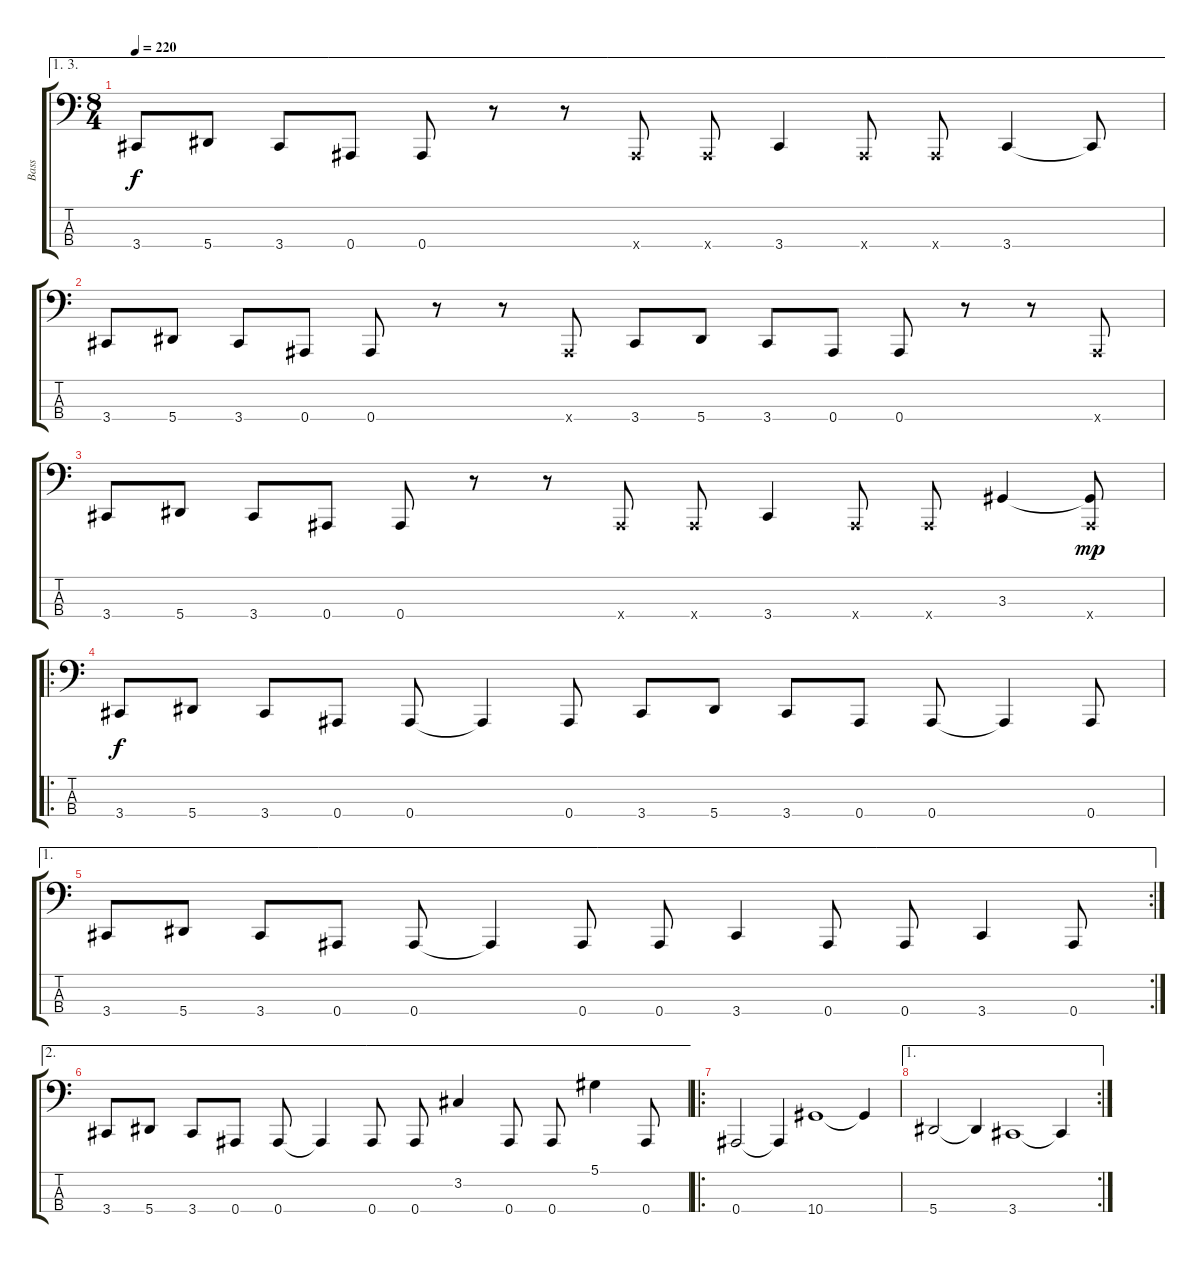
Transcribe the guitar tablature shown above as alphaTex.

\track ("Bass" "Bass") {instrument electricbassfinger}
\staff {score tabs}
\tuning (Eb2 Bb1 F1 Bb0) {hide}
\ae (1 3)
\ts (8 4)
\tempo 220
\clef f4
\ks c
3.4.8{dy f} 5.4.8 3.4.8 0.4.8 0.4.8 r.8 r.8 0.4{x}.8 0.4{x}.8 3.4.4 0.4{x}.8 0.4{x}.8 3.4.4 3.4{t}.8 |
3.4.8 5.4.8 3.4.8 0.4.8 0.4.8 r.8 r.8 0.4{x}.8 3.4.8 5.4.8 3.4.8 0.4.8 0.4.8 r.8 r.8 0.4{x}.8 |
3.4.8 5.4.8 3.4.8 0.4.8 0.4.8 r.8 r.8 0.4{x}.8 0.4{x}.8 3.4.4 0.4{x}.8 0.4{x}.8 3.3.4 (3.3{t} 0.4{x}).8{dy mp} |
\ro
3.4.8{dy f} 5.4.8 3.4.8 0.4.8 0.4.8 0.4{t}.4 0.4.8 3.4.8 5.4.8 3.4.8 0.4.8 0.4.8 0.4{t}.4 0.4.8 |
\ae 1
\rc 2
3.4.8 5.4.8 3.4.8 0.4.8 0.4.8 0.4{t}.4 0.4.8 0.4.8 3.4.4 0.4.8 0.4.8 3.4.4 0.4.8 |
\ae 2
3.4.8 5.4.8 3.4.8 0.4.8 0.4.8 0.4{t}.4 0.4.8 0.4.8 3.2.4 0.4.8 0.4.8 5.1.4 0.4.8 |
\ro
0.4.2 0.4{t}.4 10.4.1 10.4{t}.4 |
\ae 1
\rc 2
5.4.2 5.4{t}.4 3.4.1 3.4{t}.4
